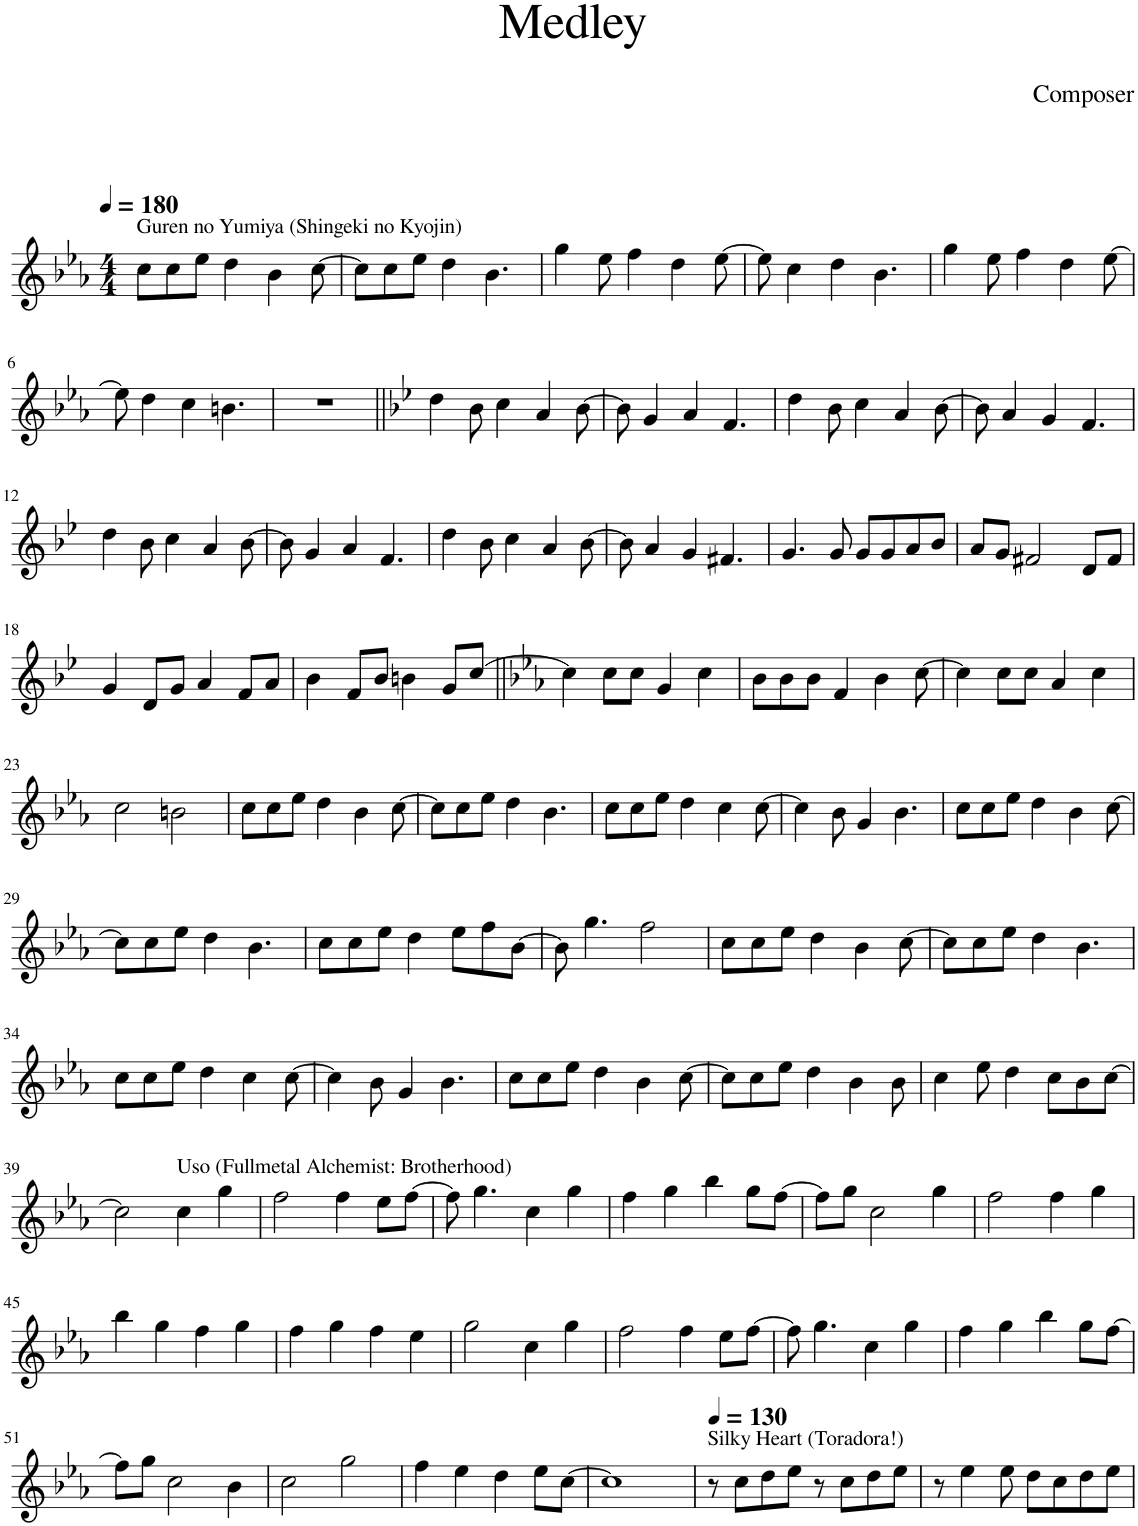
**kern
*part1
*staff1
*I"Piano
*I'Pno.
*clefG2
*k[b-e-a-]
*M4/4
*MM180
=1
!LO:TX:a:t=Guren no Yumiya (Shingeki no Kyojin)
8cc\L
8cc\
8ee-\J
4dd\
4b-\
[8cc\
=2
8cc\L]
8cc\
8ee-\J
4dd\
4.b-\
=3
4gg\
8ee-\
4ff\
4dd\
[8ee-\
=4
8ee-\]
4cc\
4dd\
4.b-\
=5
4gg\
8ee-\
4ff\
4dd\
[8ee-\
!!LO:LB:g=z
=6
8ee-\]
4dd\
4cc\
4.bn\
=7
1r
=8||
*k[b-e-]
4dd\
8b-\
4cc\
4a/
[8b-\
=9
8b-\]
4g/
4a/
4.f/
=10
4dd\
8b-\
4cc\
4a/
[8b-\
=11
8b-\]
4a/
4g/
4.f/
!!LO:LB:g=z
=12
4dd\
8b-\
4cc\
4a/
[8b-\
=13
8b-\]
4g/
4a/
4.f/
=14
4dd\
8b-\
4cc\
4a/
[8b-\
=15
8b-\]
4a/
4g/
4.f#X/
=16
4.g/
8g/
8g/L
8g/
8a/
8b-/J
=17
8a/L
8g/J
2f#X/
8d/L
8f#/J
!!LO:LB:g=z
=18
4g/
8d/L
8g/J
4a/
8f/L
8a/J
=19
4b-\
8f/L
8b-/J
4bn\
8g/L
[8cc/J
=20||
*k[b-e-a-]
4cc\]
8cc\L
8cc\J
4g/
4cc\
=21
8b-\L
8b-\
8b-\J
4f/
4b-\
[8cc\
=22
4cc\]
8cc\L
8cc\J
4a-/
4cc\
!!LO:LB:g=z
=23
2cc\
2bn\
=24
8cc\L
8cc\
8ee-\J
4dd\
4b-\
[8cc\
=25
8cc\L]
8cc\
8ee-\J
4dd\
4.b-\
=26
8cc\L
8cc\
8ee-\J
4dd\
4cc\
[8cc\
=27
4cc\]
8b-\
4g/
4.b-\
=28
8cc\L
8cc\
8ee-\J
4dd\
4b-\
[8cc\
!!LO:LB:g=z
=29
8cc\L]
8cc\
8ee-\J
4dd\
4.b-\
=30
8cc\L
8cc\
8ee-\J
4dd\
8ee-\L
8ff\
[8b-\J
=31
8b-\]
4.gg\
2ff\
=32
8cc\L
8cc\
8ee-\J
4dd\
4b-\
[8cc\
=33
8cc\L]
8cc\
8ee-\J
4dd\
4.b-\
!!LO:LB:g=z
=34
8cc\L
8cc\
8ee-\J
4dd\
4cc\
[8cc\
=35
4cc\]
8b-\
4g/
4.b-\
=36
8cc\L
8cc\
8ee-\J
4dd\
4b-\
[8cc\
=37
8cc\L]
8cc\
8ee-\J
4dd\
4b-\
8b-\
=38
4cc\
8ee-\
4dd\
8cc\L
8b-\
[8cc\J
!!LO:LB:g=z
=39
2cc\]
!LO:TX:a:t=Uso (Fullmetal Alchemist&colon; Brotherhood)
4cc\
4gg\
=40
2ff\
4ff\
8ee-\L
[8ff\J
=41
8ff\]
4.gg\
4cc\
4gg\
=42
4ff\
4gg\
4bb-\
8gg\L
[8ff\J
=43
8ff\L]
8gg\J
2cc\
4gg\
=44
2ff\
4ff\
4gg\
!!LO:LB:g=z
=45
4bb-\
4gg\
4ff\
4gg\
=46
4ff\
4gg\
4ff\
4ee-\
=47
2gg\
4cc\
4gg\
=48
2ff\
4ff\
8ee-\L
[8ff\J
=49
8ff\]
4.gg\
4cc\
4gg\
=50
4ff\
4gg\
4bb-\
8gg\L
[8ff\J
!!LO:LB:g=z
=51
8ff\L]
8gg\J
2cc\
4b-\
=52
2cc\
2gg\
=53
4ff\
4ee-\
4dd\
8ee-\L
[8cc\J
=54
1cc]
=55
*MM130
!LO:TX:a:t=Silky Heart (Toradora!)
8r
8cc\L
8dd\
8ee-\J
8r
8cc\L
8dd\
8ee-\J
=56
8r
4ee-\
8ee-\
8dd\L
8cc\
8dd\
8ee-\J
=
*-
